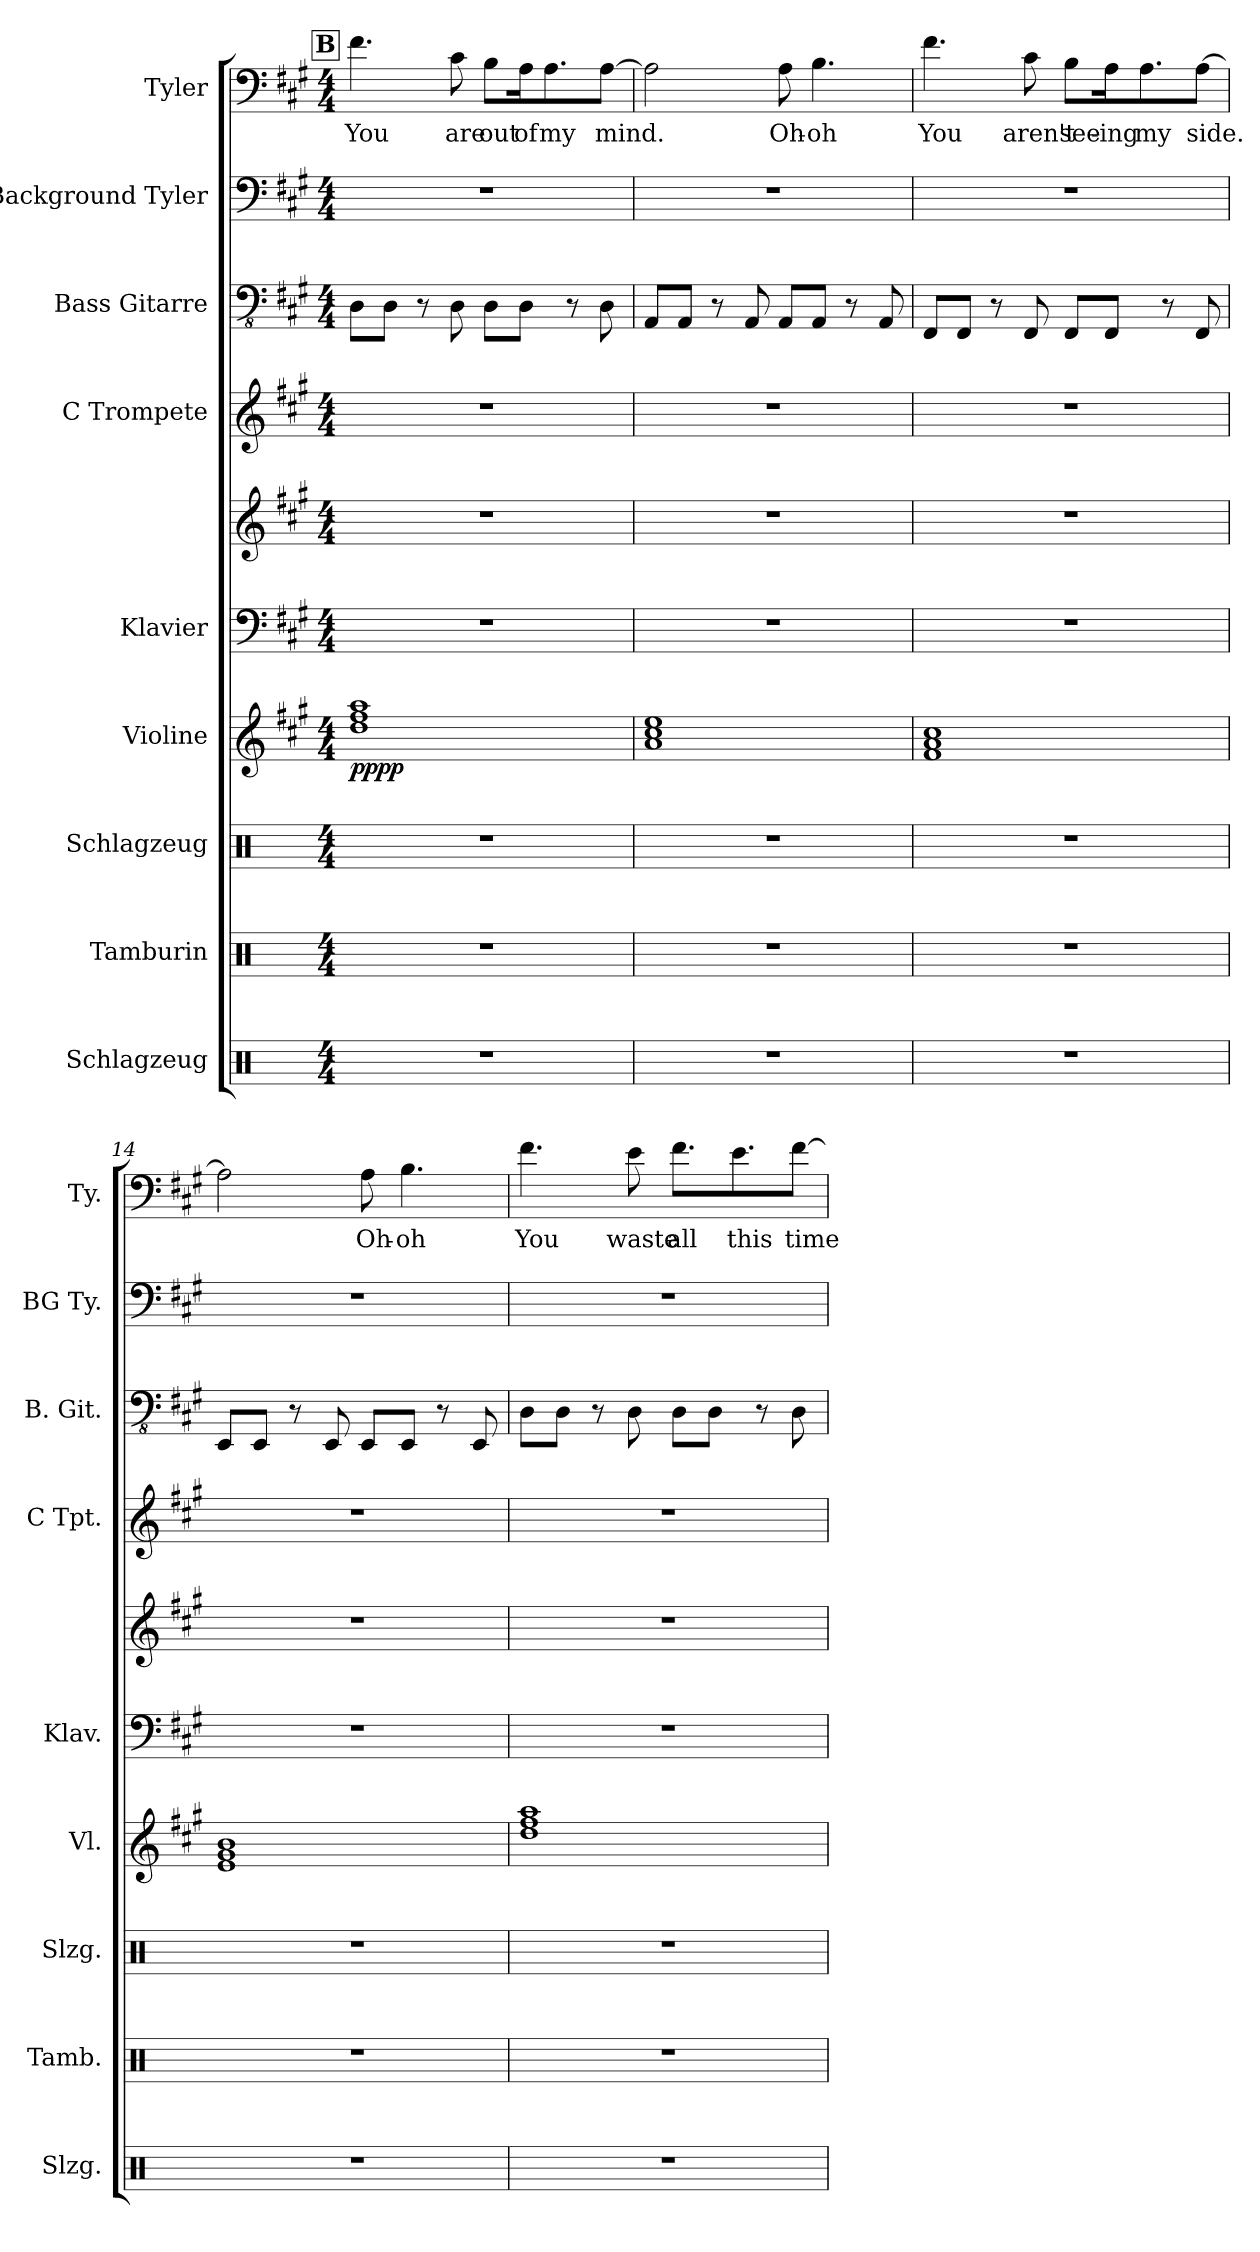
**kern	**kern	**kern	**kern	**dynam	**kern	**kern	**kern	**kern	**kern	**kern	**text
*part9	*part8	*part7	*part6	*part6	*part5	*part5	*part4	*part3	*part2	*part1	*part1
*staff10	*staff9	*staff8	*staff7	*staff7	*staff6	*staff5	*staff4	*staff3	*staff2	*staff1	*staff1
*I"Schlagzeug	*I"Tamburin	*I"Schlagzeug	*I"Violine	*	*I"Klavier	*	*I"C Trompete	*I"Bass Gitarre	*I"Background Tyler	*I"Tyler	*
*I'Slzg.	*I'Tamb.	*I'Slzg.	*I'Vl.	*	*I'Klav.	*	*I'C Tpt.	*I'B. Git.	*I'BG Ty.	*I'Ty.	*
*clefX	*clefX	*clefX	*clefG2	*	*clefF4	*clefG2	*clefG2	*clefFv4	*clefF4	*clefF4	*
*k[]	*k[]	*k[]	*k[f#c#g#]	*	*k[f#c#g#]	*k[f#c#g#]	*k[f#c#g#]	*k[f#c#g#]	*k[f#c#g#]	*k[f#c#g#]	*
*M4/4	*M4/4	*M4/4	*M4/4	*	*M4/4	*M4/4	*M4/4	*M4/4	*M4/4	*M4/4	*
!!LO:REH:place=s1:a:B:fs=14:t=B
=11	=11	=11	=11	=11	=11	=11	=11	=11	=11	=11	=11
!	!	!	!	!LO:DY:b	!	!	!	!	!	!	!
!	!	!	!	!LO:DY:n=1:b	!	!	!	!	!	!	!
1r	1r	1r	1dd 1ff# 1aa	pp pp	1r	1r	1r	8DD\L	1r	4.f#\	You
.	.	.	.	.	.	.	.	8DD\J	.	.	.
.	.	.	.	.	.	.	.	8r	.	.	.
.	.	.	.	.	.	.	.	8DD\	.	8c#\	are
.	.	.	.	.	.	.	.	8DD\L	.	8B\L	out
.	.	.	.	.	.	.	.	8DD\J	.	16A\K	of
.	.	.	.	.	.	.	.	.	.	8.A\	my
.	.	.	.	.	.	.	.	8r	.	.	.
.	.	.	.	.	.	.	.	8DD\	.	[8A\J	mind.
=12	=12	=12	=12	=12	=12	=12	=12	=12	=12	=12	=12
1r	1r	1r	1a 1cc# 1ee	.	1r	1r	1r	8AAA/L	1r	2A\]	.
.	.	.	.	.	.	.	.	8AAA/J	.	.	.
.	.	.	.	.	.	.	.	8r	.	.	.
.	.	.	.	.	.	.	.	8AAA/	.	.	.
.	.	.	.	.	.	.	.	8AAA/L	.	8A\	-Oh-
.	.	.	.	.	.	.	.	8AAA/J	.	4.B\	-oh
.	.	.	.	.	.	.	.	8r	.	.	.
.	.	.	.	.	.	.	.	8AAA/	.	.	.
!!LO:PB:g=z
=13	=13	=13	=13	=13	=13	=13	=13	=13	=13	=13	=13
1r	1r	1r	1f# 1a 1cc#	.	1r	1r	1r	8FFF#/L	1r	4.f#\	You
.	.	.	.	.	.	.	.	8FFF#/J	.	.	.
.	.	.	.	.	.	.	.	8r	.	.	.
.	.	.	.	.	.	.	.	8FFF#/	.	8c#\	aren't
.	.	.	.	.	.	.	.	8FFF#/L	.	8B\L	see-
.	.	.	.	.	.	.	.	8FFF#/J	.	16A\K	-ing
.	.	.	.	.	.	.	.	.	.	8.A\	my
.	.	.	.	.	.	.	.	8r	.	.	.
.	.	.	.	.	.	.	.	8FFF#/	.	[8A\J	side.
=14	=14	=14	=14	=14	=14	=14	=14	=14	=14	=14	=14
1r	1r	1r	1e 1g# 1b	.	1r	1r	1r	8EEE/L	1r	2A\]	.
.	.	.	.	.	.	.	.	8EEE/J	.	.	.
.	.	.	.	.	.	.	.	8r	.	.	.
.	.	.	.	.	.	.	.	8EEE/	.	.	.
.	.	.	.	.	.	.	.	8EEE/L	.	8A\	-Oh-
.	.	.	.	.	.	.	.	8EEE/J	.	4.B\	-oh
.	.	.	.	.	.	.	.	8r	.	.	.
.	.	.	.	.	.	.	.	8EEE/	.	.	.
=15	=15	=15	=15	=15	=15	=15	=15	=15	=15	=15	=15
1r	1r	1r	1dd 1ff# 1aa	.	1r	1r	1r	8DD\L	1r	4.f#\	You
.	.	.	.	.	.	.	.	8DD\J	.	.	.
.	.	.	.	.	.	.	.	8r	.	.	.
.	.	.	.	.	.	.	.	8DD\	.	8e\	waste
.	.	.	.	.	.	.	.	8DD\L	.	8.f#\L	all
.	.	.	.	.	.	.	.	8DD\J	.	.	.
.	.	.	.	.	.	.	.	.	.	8.e\	this
.	.	.	.	.	.	.	.	8r	.	.	.
.	.	.	.	.	.	.	.	8DD\	.	[8f#\J	time
=	=	=	=	=	=	=	=	=	=	=	=
*-	*-	*-	*-	*-	*-	*-	*-	*-	*-	*-	*-
